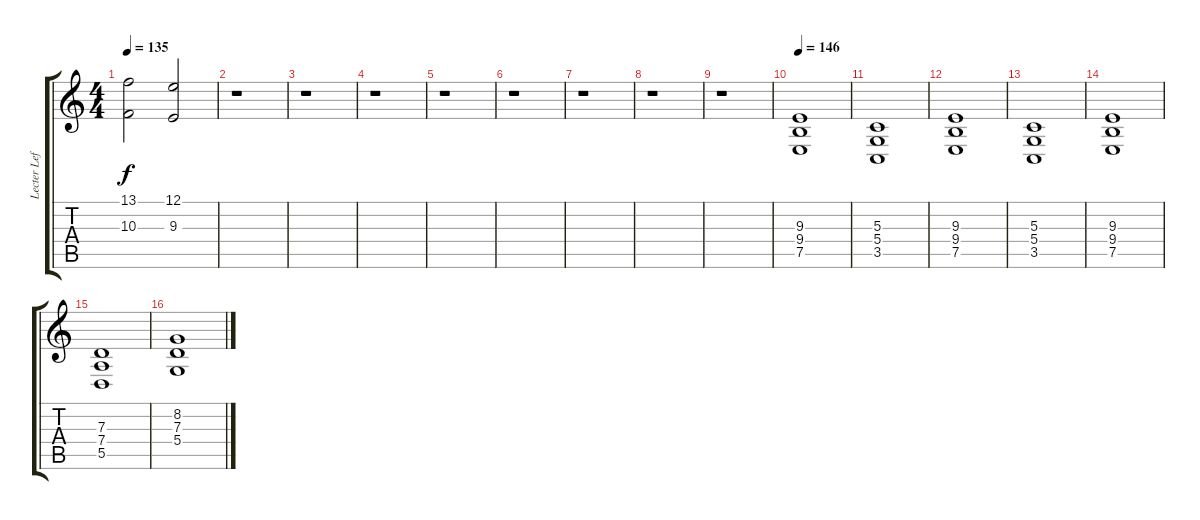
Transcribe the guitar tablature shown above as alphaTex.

\track ("Lecter Left" "Lecter Lef") {instrument pad4choir}
\staff {score tabs}
\tuning (E4 B3 G3 D3 A2 E2) {hide}
\ts (4 4)
\tempo 135
\clef g2
\ks c
(13.1 10.3).2{dy f} (12.1 9.3).2 |
r.1 |
r.1 |
r.1 |
r.1 |
r.1 |
r.1 |
r.1 |
r.1 |
\tempo 146
(9.3 9.4 7.5).1{instrument pad4choir} |
(5.3 5.4 3.5).1 |
(9.3 9.4 7.5).1 |
(5.3 5.4 3.5).1 |
(9.3 9.4 7.5).1 |
(7.3 7.4 5.5).1 |
(8.2 7.3 5.4).1
